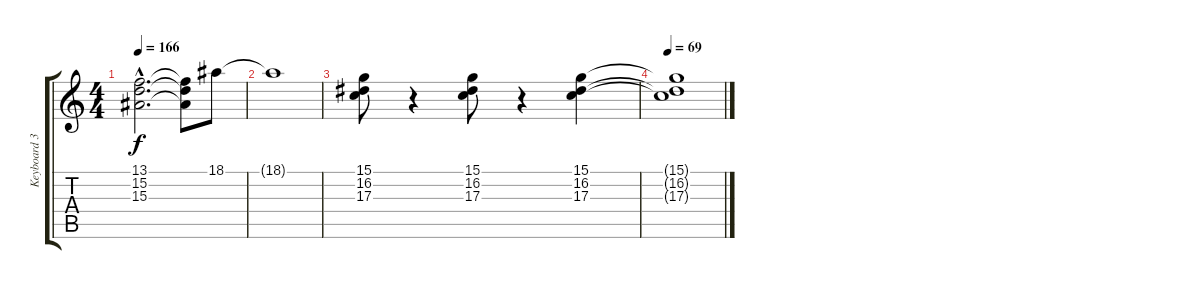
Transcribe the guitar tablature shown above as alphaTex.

\track ("Keyboard 3" "Keyboard 3") {instrument rockorgan}
\staff {score tabs}
\tuning (E4 B3 G3 D3 A2 E2) {hide}
\ts (4 4)
\tempo 166
\clef g2
\ks c
(13.1{hac} 15.2{hac} 15.3{hac}).2{d dy f} (13.1{t} 15.2{t} 15.3{t}).8 18.1.8 |
18.1{t}.1 |
(15.1 16.2 17.3).8 r.4 (15.1 16.2 17.3).8 r.4 (15.1 16.2 17.3).4 |
\tempo 69
(15.1{t} 16.2{t} 17.3{t}).1
